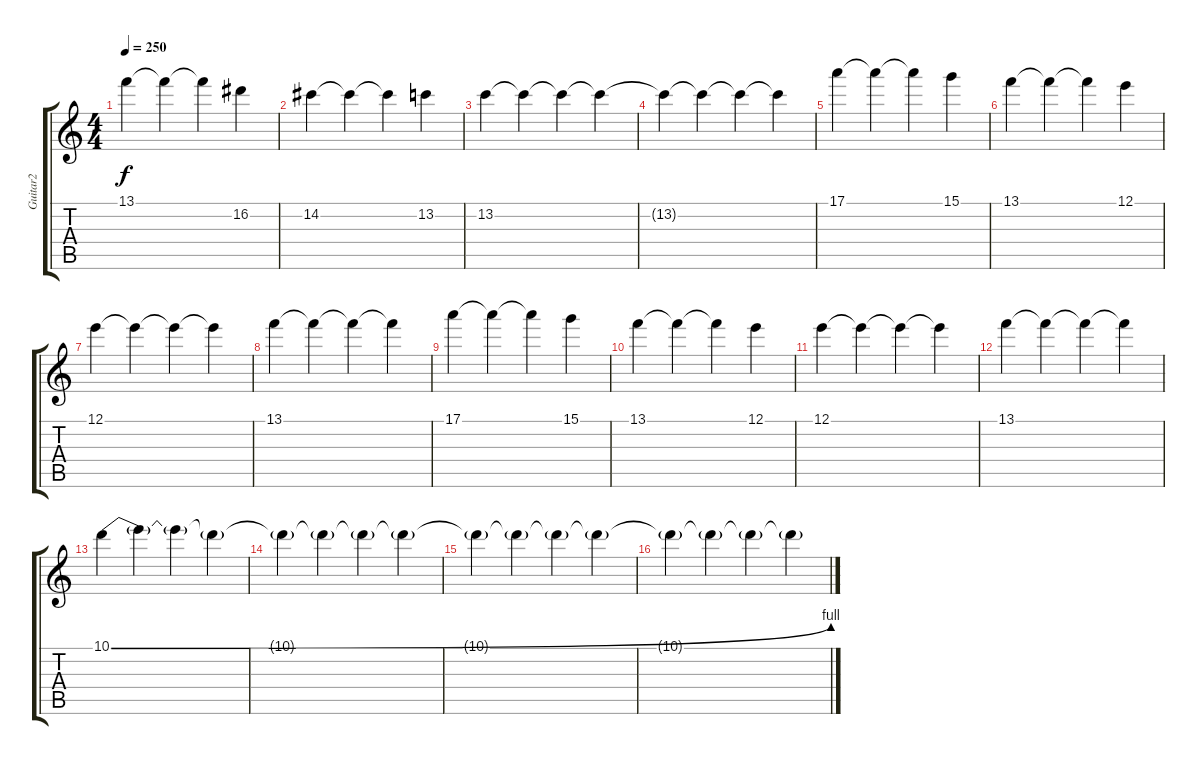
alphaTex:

\track ("Guitar2" "Guitar2") {instrument distortionguitar}
\staff {score tabs}
\tuning (E4 B3 G3 D3 A2 E2) {hide}
\ts (4 4)
\tempo 250
\clef g2
\ks c
13.1.4{dy f instrument distortionguitar} 13.1{t}.4 13.1{t}.4 16.2.4 |
14.2.4 14.2{t}.4 14.2{t}.4 13.2.4 |
13.2.4 13.2{t}.4 13.2{t}.4 13.2{t}.4 |
13.2{t}.4 13.2{t}.4 13.2{t}.4 13.2{t}.4 |
17.1.4 17.1{t}.4 17.1{t}.4 15.1.4 |
13.1.4 13.1{t}.4 13.1{t}.4 12.1.4 |
12.1.4 12.1{t}.4 12.1{t}.4 12.1{t}.4 |
13.1.4 13.1{t}.4 13.1{t}.4 13.1{t}.4 |
17.1.4 17.1{t}.4 17.1{t}.4 15.1.4 |
13.1.4 13.1{t}.4 13.1{t}.4 12.1.4 |
12.1.4 12.1{t}.4 12.1{t}.4 12.1{t}.4 |
13.1.4 13.1{t}.4 13.1{t}.4 13.1{t}.4 |
10.1{be (bend 0 0 60 4)}.4 10.1{t}.4 10.1{t}.4 10.1{t}.4 |
10.1{t}.4 10.1{t}.4 10.1{t}.4 10.1{t}.4 |
10.1{t}.4 10.1{t}.4 10.1{t}.4 10.1{t}.4 |
10.1{t}.4 10.1{t}.4 10.1{t}.4 10.1{t}.4
